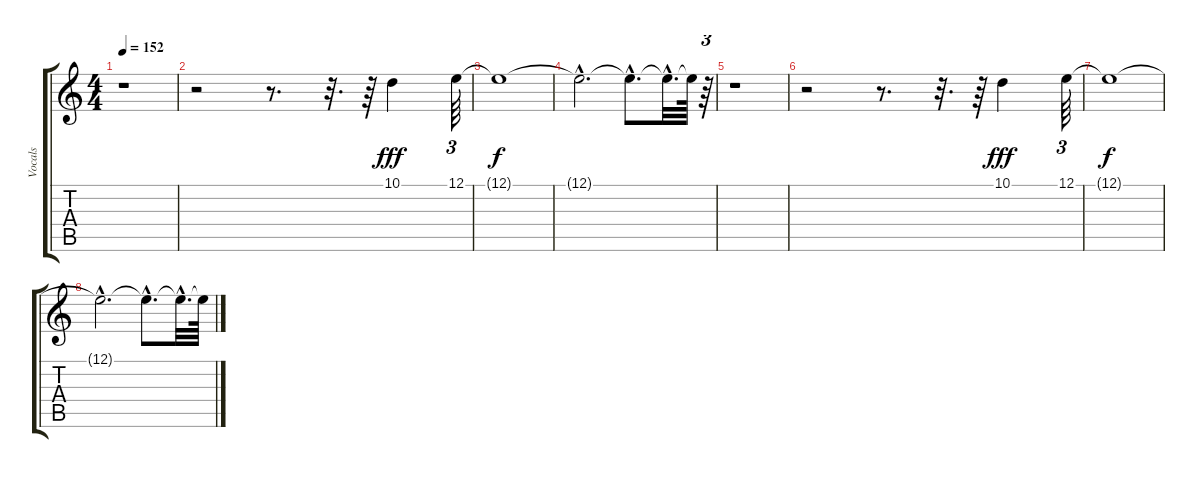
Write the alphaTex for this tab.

\track ("Vocals" "Vocals") {instrument lead2sawtooth}
\staff {score tabs}
\tuning (E4 B3 G3 D3 A2 E2) {hide}
\ts (4 4)
\tempo 152
\clef g2
\ks c
r.1{dy f} |
r.2 r.8{d} r.32{d} r.64 10.1.4{dy fff} 12.1.64{tu (3 2)} |
12.1{t}.1{dy f} |
12.1{hac t}.2{d} 12.1{hac t}.8{d} 12.1{hac t}.32{d} 12.1{t}.64 r.64{tu (3 2)} |
r.1 |
r.2 r.8{d} r.32{d} r.64 10.1.4{dy fff} 12.1.64{tu (3 2)} |
12.1{t}.1{dy f} |
12.1{hac t}.2{d} 12.1{hac t}.8{d} 12.1{hac t}.32{d} 12.1{t}.64
